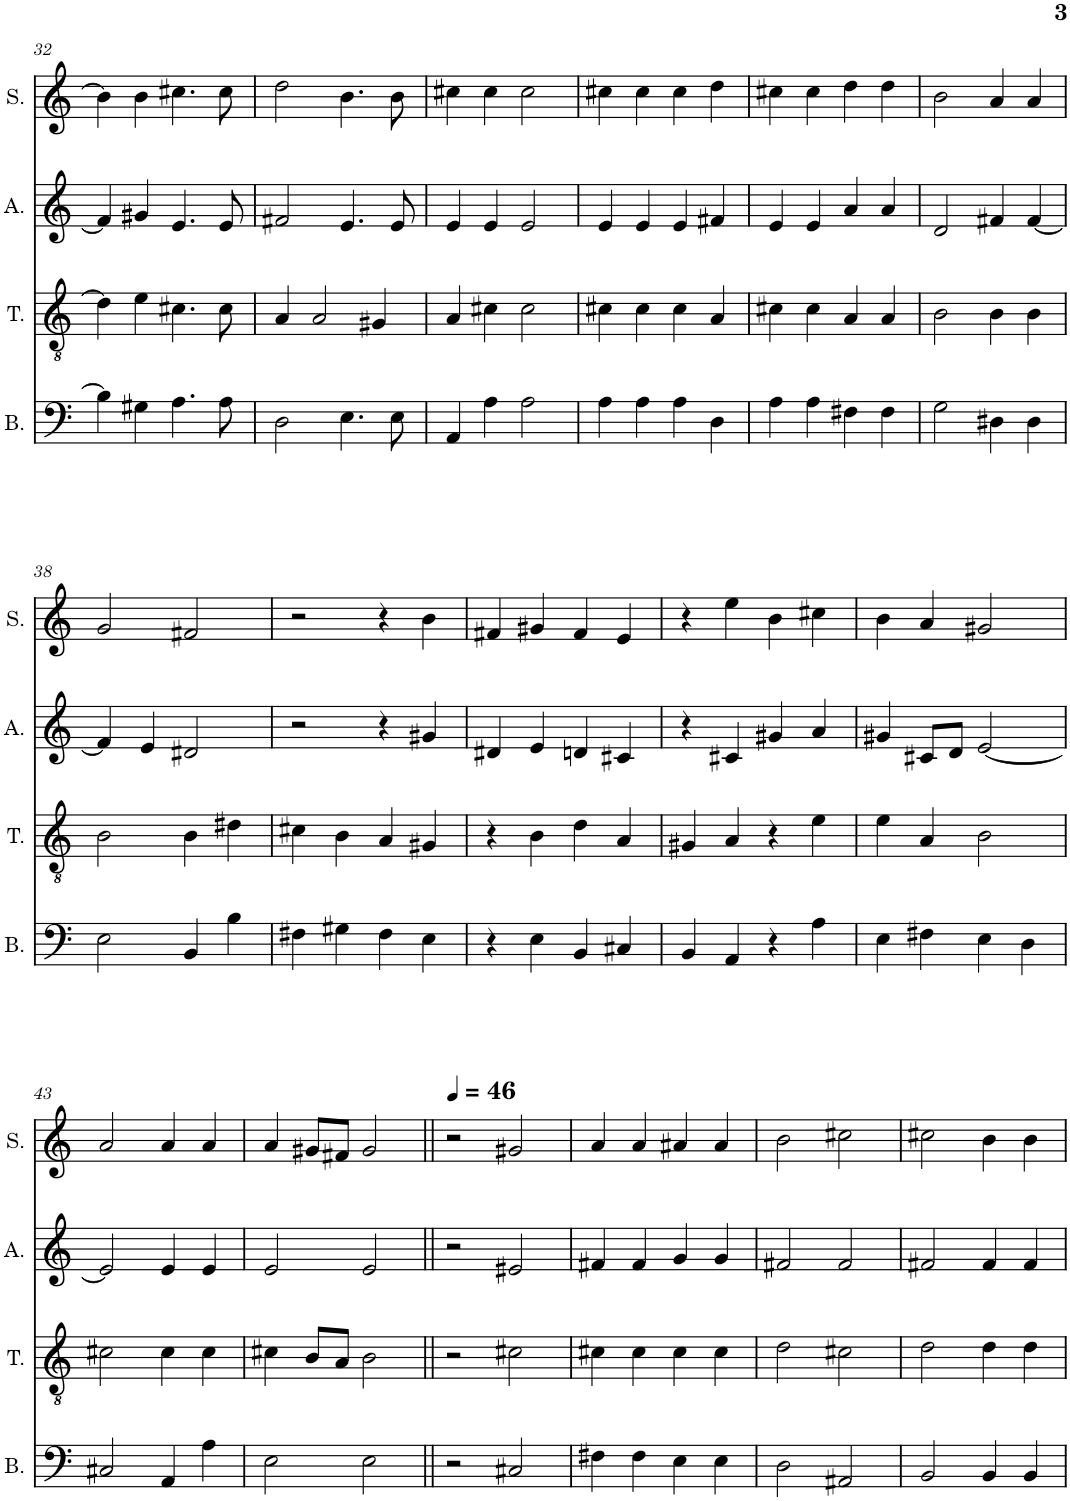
**kern	**kern	**kern	**kern
*part4	*part3	*part2	*part1
*staff4	*staff3	*staff2	*staff1
*I"Basse	*I"Tenor	*I"Alto	*I"Soprano
*I'B.	*I'T.	*I'A.	*I'S.
!!LO:PB:g=z
*clefF4	*clefGv2	*clefG2	*clefG2
*k[]	*k[]	*k[]	*k[]
*M4/4	*M4/4	*M4/4	*M4/4
*met(c)	*met(c)	*met(c)	*met(c)
=32	=32	=32	=32
4B\]	4d#\]	4f#/]	4b\]
4G#X\	4e\	4g#X/	4b\
4.A\	4.c#X\	4.e/	4.cc#X\
8A\	8c#\	8e/	8cc#\
=33	=33	=33	=33
2D\	4A/	2f#X/	2dd\
.	2A/	.	.
4.E\	.	4.e/	4.b\
.	4G#X/	.	.
8E\	.	8e/	8b\
=34	=34	=34	=34
4AA/	4A/	4e/	4cc#X\
4A\	4c#X\	4e/	4cc#\
2A\	2c#\	2e/	2cc#\
=35	=35	=35	=35
4A\	4c#X\	4e/	4cc#X\
4A\	4c#\	4e/	4cc#\
4A\	4c#\	4e/	4cc#\
4D\	4A/	4f#X/	4dd\
=36	=36	=36	=36
4A\	4c#X\	4e/	4cc#X\
4A\	4c#\	4e/	4cc#\
4F#X\	4A/	4a/	4dd\
4F#\	4A/	4a/	4dd\
=37	=37	=37	=37
2G\	2B\	2d/	2b\
4D#X\	4B\	4f#X/	4a/
4D#\	4B\	[4f#/	4a/
!!LO:LB:g=z
=38	=38	=38	=38
2E\	2B\	4f#/]	2g/
.	.	4e/	.
4BB/	4B\	2d#X/	2f#X/
4B\	4d#X\	.	.
=39	=39	=39	=39
4F#X\	4c#X\	2r	2r
4G#X\	4B\	.	.
4F#\	4A/	4r	4r
4E\	4G#X/	4g#X/	4b\
=40	=40	=40	=40
4r	4r	4d#X/	4f#X/
4E\	4B\	4e/	4g#X/
4BB/	4d\	4dn/	4f#/
4C#X/	4A/	4c#X/	4e/
=41	=41	=41	=41
4BB/	4G#X/	4r	4r
4AA/	4A/	4c#X/	4ee\
4r	4r	4g#X/	4b\
4A\	4e\	4a/	4cc#X\
=42	=42	=42	=42
4E\	4e\	4g#X/	4b\
4F#X\	4A/	8c#X/L	4a/
.	.	8d/J	.
4E\	2B\	[2e/	2g#X/
4D\	.	.	.
!!LO:LB:g=z
=43	=43	=43	=43
2C#X/	2c#X\	2e/]	2a/
4AA/	4c#\	4e/	4a/
4A\	4c#\	4e/	4a/
=44	=44	=44	=44
2E\	4c#X\	2e/	4a/
.	8B/L	.	8g#X/L
.	8A/J	.	8f#X/J
2E\	2B\	2e/	2g#/
=45||	=45||	=45||	=45||
*	*	*	*MM46
2r	2r	2r	2r
2C#X/	2c#X\	2e#X/	2g#X/
=46	=46	=46	=46
4F#X\	4c#X\	4f#X/	4a/
4F#\	4c#\	4f#/	4a/
4E\	4c#\	4g/	4a#X/
4E\	4c#\	4g/	4a#/
=47	=47	=47	=47
2D\	2d\	2f#X/	2b\
2AA#X/	2c#X\	2f#/	2cc#X\
=48	=48	=48	=48
2BB/	2d\	2f#X/	2cc#X\
4BB/	4d\	4f#/	4b\
4BB/	4d\	4f#/	4b\
=	=	=	=
*-	*-	*-	*-
